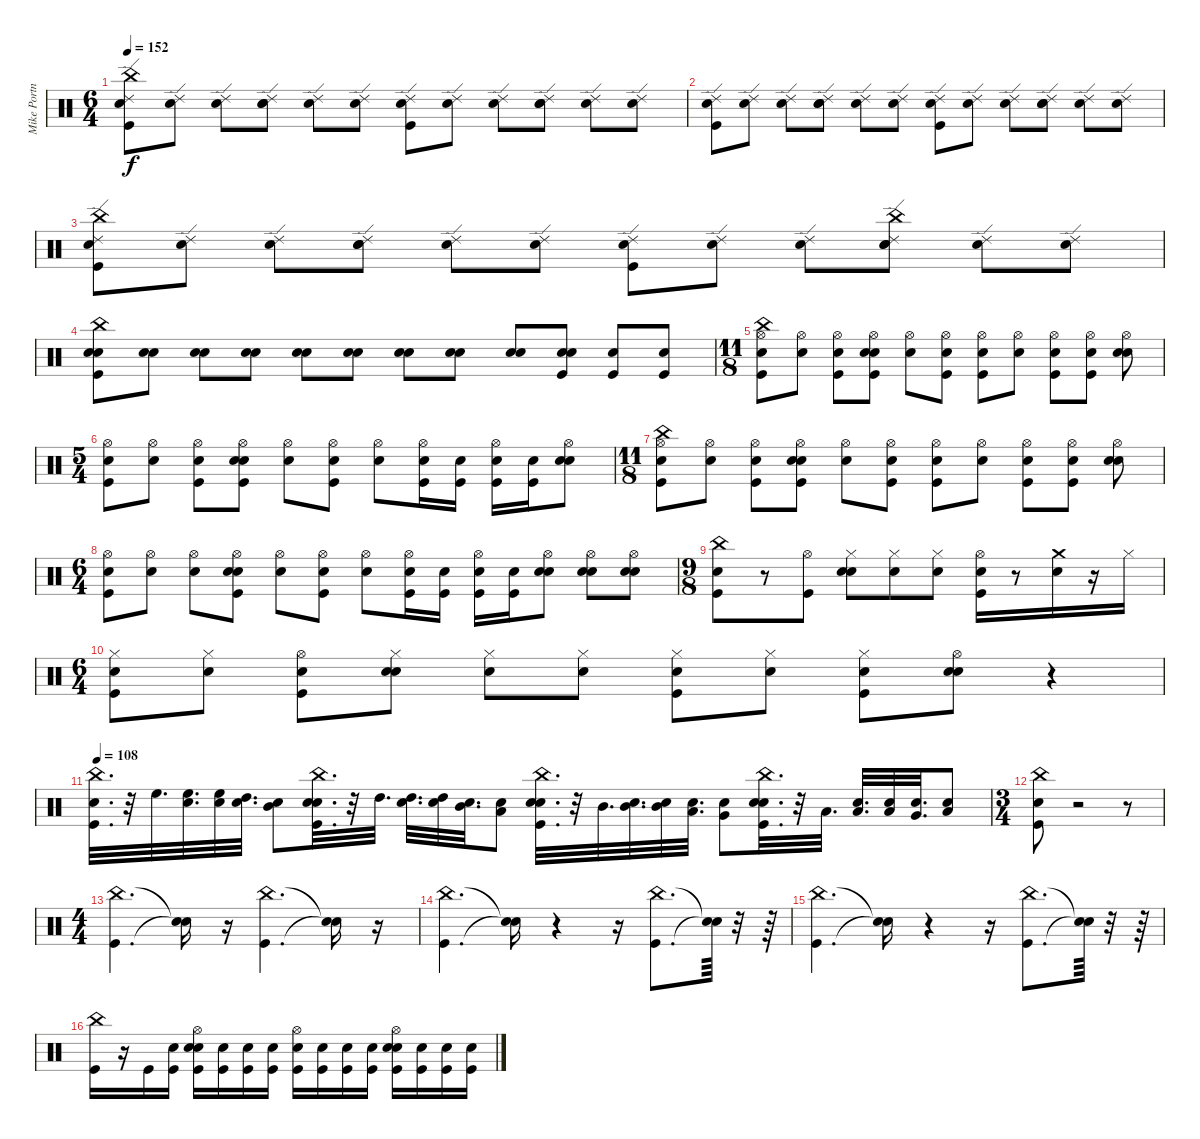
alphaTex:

\track ("Mike Portnoy" "Mike Portn") {instrument percussion}
\staff {score}
\articulation defaults
\ts (6 4)
\tempo 152
\clef neutral
\ks c
("Snare (hit)" "Kick (hit)" "China (hit)" "Ride (edge) 2").8{dy f} ("Snare (hit)" "Ride (edge) 2").8 ("Snare (hit)" "Ride (edge) 2").8 ("Snare (hit)" "Snare (hit) 2" "Ride (edge) 2").8 ("Snare (hit)" "Ride (edge) 2").8 ("Snare (hit)" "Ride (edge) 2").8 ("Snare (hit)" "Kick (hit)" "Ride (edge) 2").8 ("Snare (hit)" "Ride (edge) 2").8 ("Snare (hit)" "Ride (edge) 2").8 ("Snare (hit)" "Snare (hit) 2" "Ride (edge) 2").8 ("Snare (hit)" "Ride (edge) 2").8 ("Snare (hit)" "Ride (edge) 2").8 |
("Snare (hit)" "Kick (hit)" "Ride (edge) 2").8 ("Snare (hit)" "Ride (edge) 2").8 ("Snare (hit)" "Ride (edge) 2").8 ("Snare (hit)" "Snare (hit) 2" "Ride (edge) 2").8 ("Snare (hit)" "Ride (edge) 2").8 ("Snare (hit)" "Ride (edge) 2").8 ("Snare (hit)" "Kick (hit)" "Ride (edge) 2").8 ("Snare (hit)" "Ride (edge) 2").8 ("Snare (hit)" "Ride (edge) 2").8 ("Snare (hit)" "Snare (hit) 2" "Ride (edge) 2").8 ("Snare (hit)" "Ride (edge) 2").8 ("Snare (hit)" "Ride (edge) 2").8 |
("Snare (hit)" "Kick (hit)" "China (hit)" "Ride (edge) 2").8 ("Snare (hit)" "Ride (edge) 2").8 ("Snare (hit)" "Ride (edge) 2").8 ("Snare (hit)" "Snare (hit) 2" "Ride (edge) 2").8 ("Snare (hit)" "Ride (edge) 2").8 ("Snare (hit)" "Ride (edge) 2").8 ("Snare (hit)" "Kick (hit)" "Ride (edge) 2").8 ("Snare (hit)" "Ride (edge) 2").8 ("Snare (hit)" "Ride (edge) 2").8 ("Snare (hit)" "Snare (hit) 2" "China (hit)" "Ride (edge) 2").8 ("Snare (hit)" "Ride (edge) 2").8 ("Snare (hit)" "Ride (edge) 2").8 |
("Snare (hit)" "Kick (hit)" "Snare (hit) 2" "China (hit)").8 ("Snare (hit)" "Snare (hit) 2").8 ("Snare (hit)" "Snare (hit) 2").8 ("Snare (hit)" "Snare (hit) 2").8 ("Snare (hit)" "Snare (hit) 2").8 ("Snare (hit)" "Snare (hit) 2").8 ("Snare (hit)" "Snare (hit) 2").8 ("Snare (hit)" "Snare (hit) 2").8 ("Snare (hit)" "Snare (hit) 2").8 ("Snare (hit)" "Kick (hit)" "Snare (hit) 2").8 ("Snare (hit)" "Kick (hit)").8 ("Snare (hit)" "Kick (hit)").8 |
\ts (11 8)
("Snare (hit)" "Kick (hit)" "Hi-Hat (open)" "China (hit)").8 ("Snare (hit)" "Hi-Hat (open)").8 ("Snare (hit)" "Kick (hit)" "Hi-Hat (open)").8 ("Snare (hit)" "Kick (hit)" "Snare (hit) 2" "Hi-Hat (open)").8 ("Snare (hit)" "Hi-Hat (open)").8 ("Snare (hit)" "Kick (hit)" "Hi-Hat (open)").8 ("Snare (hit)" "Kick (hit)" "Hi-Hat (open)").8 ("Snare (hit)" "Hi-Hat (open)").8 ("Snare (hit)" "Kick (hit)" "Hi-Hat (open)").8 ("Snare (hit)" "Kick (hit)" "Hi-Hat (open)").8 ("Snare (hit)" "Snare (hit) 2" "Hi-Hat (open)").8 |
\ts (5 4)
("Snare (hit)" "Kick (hit)" "Hi-Hat (open)").8 ("Snare (hit)" "Hi-Hat (open)").8 ("Snare (hit)" "Kick (hit)" "Hi-Hat (open)").8 ("Snare (hit)" "Kick (hit)" "Snare (hit) 2" "Hi-Hat (open)").8 ("Snare (hit)" "Hi-Hat (open)").8 ("Snare (hit)" "Kick (hit)" "Hi-Hat (open)").8 ("Snare (hit)" "Hi-Hat (open)").8 ("Snare (hit)" "Kick (hit)" "Hi-Hat (open)").16 ("Snare (hit)" "Kick (hit)").16 ("Snare (hit)" "Kick (hit)" "Hi-Hat (open)").16 ("Snare (hit)" "Kick (hit)").16 ("Snare (hit)" "Snare (hit) 2" "Hi-Hat (open)").8 |
\ts (11 8)
("Snare (hit)" "Kick (hit)" "Hi-Hat (open)" "China (hit)").8 ("Snare (hit)" "Hi-Hat (open)").8 ("Snare (hit)" "Kick (hit)" "Hi-Hat (open)").8 ("Snare (hit)" "Kick (hit)" "Snare (hit) 2" "Hi-Hat (open)").8 ("Snare (hit)" "Hi-Hat (open)").8 ("Snare (hit)" "Kick (hit)" "Hi-Hat (open)").8 ("Snare (hit)" "Kick (hit)" "Hi-Hat (open)").8 ("Snare (hit)" "Hi-Hat (open)").8 ("Snare (hit)" "Kick (hit)" "Hi-Hat (open)").8 ("Snare (hit)" "Kick (hit)" "Hi-Hat (open)").8 ("Snare (hit)" "Snare (hit) 2" "Hi-Hat (open)").8 |
\ts (6 4)
("Snare (hit)" "Kick (hit)" "Hi-Hat (open)").8 ("Snare (hit)" "Hi-Hat (open)").8 ("Snare (hit)" "Hi-Hat (open)").8 ("Snare (hit)" "Kick (hit)" "Snare (hit) 2" "Hi-Hat (open)").8 ("Snare (hit)" "Hi-Hat (open)").8 ("Snare (hit)" "Kick (hit)" "Hi-Hat (open)").8 ("Snare (hit)" "Hi-Hat (open)").8 ("Snare (hit)" "Kick (hit)" "Hi-Hat (open)").16 ("Snare (hit)" "Kick (hit)").16 ("Snare (hit)" "Kick (hit)" "Hi-Hat (open)").16 ("Snare (hit)" "Kick (hit)").16 ("Snare (hit)" "Snare (hit) 2" "Hi-Hat (open)").8 ("Snare (hit)" "Snare (hit) 2" "Hi-Hat (open)").8 ("Snare (hit)" "Snare (hit) 2" "Hi-Hat (open)").8 |
\ts (9 8)
("Snare (hit)" "Kick (hit)" "China (hit)").8 r.8 ("Kick (hit)" "Hi-Hat (open)").8 ("Snare (hit)" "Snare (hit) 2" "Hi-Hat (closed)").8 ("Snare (hit)" "Hi-Hat (closed)").8 ("Snare (hit)" "Hi-Hat (closed)").8 ("Snare (hit)" "Kick (hit)" "Hi-Hat (open)").16 r.8 ("Snare (hit) 2" "Crash medium (hit)").16 r.16 "Hi-Hat (closed)".16 |
\ts (6 4)
("Snare (hit)" "Kick (hit)" "Hi-Hat (closed)").8 ("Snare (hit)" "Hi-Hat (closed)").8 ("Snare (hit)" "Kick (hit)" "Hi-Hat (open)").8 ("Snare (hit)" "Snare (hit) 2" "Hi-Hat (closed)").8 ("Snare (hit)" "Hi-Hat (closed)").8 ("Snare (hit)" "Hi-Hat (closed)").8 ("Snare (hit)" "Kick (hit)" "Hi-Hat (closed)").8 ("Snare (hit)" "Hi-Hat (closed)").8 ("Snare (hit)" "Kick (hit)" "Hi-Hat (closed)").8 ("Snare (hit)" "Snare (hit) 2" "Hi-Hat (open)").8 r.4 |
\tempo 108
("Kick (hit)" "Snare (hit) 2" "China (hit)").32{d} r.32 "High Floor Tom (hit)".32{d} ("Snare (hit)" "High Floor Tom (hit)").32{d} ("Snare (hit)" "High Floor Tom (hit)").32 ("Snare (hit)" "High Tom (hit)").32{d} ("Snare (hit)" "Mid Tom (hit)").8 ("Snare (hit)" "Kick (hit)" "Snare (hit) 2" "China (hit)").32{d} r.32 "High Tom (hit)".32{d} ("Snare (hit)" "High Tom (hit)").32{d} ("Snare (hit)" "High Tom (hit)").32 ("Snare (hit)" "Mid Tom (hit)").32{d} ("Snare (hit)" "Low Tom (hit)").8 ("Snare (hit)" "Kick (hit)" "Snare (hit) 2" "China (hit)").32{d} r.32 "Mid Tom (hit)".32{d} ("Snare (hit)" "Mid Tom (hit)").32{d} ("Snare (hit)" "Mid Tom (hit)").32 ("Snare (hit)" "Low Tom (hit)").32{d} ("Snare (hit)" "Very Low Tom (hit)").8 ("Snare (hit)" "Kick (hit)" "Snare (hit) 2" "China (hit)").32{d} r.32 "Low Tom (hit)".32{d} ("Snare (hit)" "Low Tom (hit)").32{d} ("Snare (hit)" "Low Tom (hit)").32 ("Snare (hit)" "Very Low Tom (hit)").32{d} ("Snare (hit)" "Low Floor Tom (hit)").8 |
\ts (3 4)
("Snare (hit)" "Kick (hit)" "China (hit)").8 r.2 r.8 |
\ts (4 4)
("Kick (hit)" "China (hit)").4{d} ("Snare (hit)"{t} "Snare (hit)"{t}).16 r.16 ("Kick (hit)" "China (hit)").4{d} ("Snare (hit)"{t} "Snare (hit)"{t}).16 r.16 |
("Kick (hit)" "China (hit)").4{d} ("Snare (hit)"{t} "Snare (hit)"{t}).16 r.4 r.16 ("Kick (hit)" "China (hit)").8{d} ("Snare (hit)"{t} "Snare (hit)"{t}).64 r.32 r.64 |
("Kick (hit)" "China (hit)").4{d} ("Snare (hit)"{t} "Snare (hit)"{t}).16 r.4 r.16 ("Kick (hit)" "China (hit)").8{d} ("Snare (hit)"{t} "Snare (hit)"{t}).64 r.32 r.64 |
("Kick (hit)" "China (hit)").16 r.16 "Kick (hit)".16 ("Snare (hit)" "Kick (hit)").16 ("Snare (hit)" "Kick (hit)" "Snare (hit) 2" "Hi-Hat (open)").16 ("Snare (hit)" "Kick (hit)").16 ("Snare (hit)" "Kick (hit)").16 ("Snare (hit)" "Kick (hit)").16 ("Snare (hit)" "Kick (hit)" "Hi-Hat (open)").16 ("Snare (hit)" "Kick (hit)").16 ("Snare (hit)" "Kick (hit)").16 ("Snare (hit)" "Kick (hit)").16 ("Snare (hit)" "Kick (hit)" "Snare (hit) 2" "Hi-Hat (open)").16 ("Snare (hit)" "Kick (hit)").16 ("Snare (hit)" "Kick (hit)").16 ("Snare (hit)" "Kick (hit)").16
